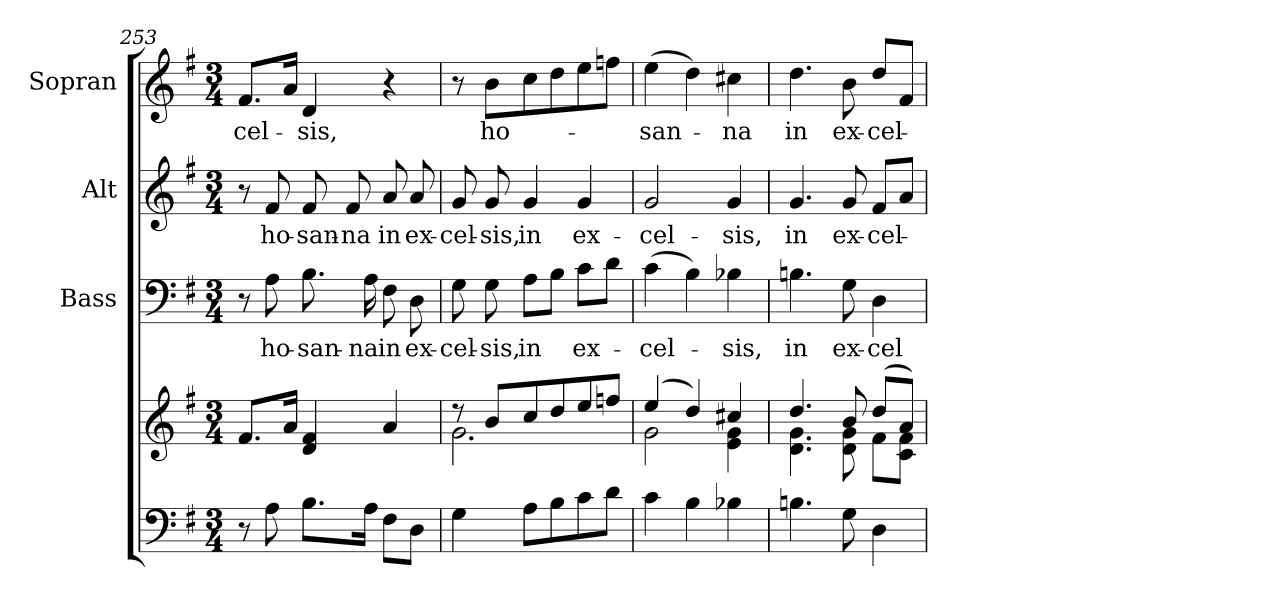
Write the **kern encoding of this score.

**kern	**kern	**kern	**text	**kern	**text	**kern	**text
*part4	*part4	*part3	*part3	*part2	*part2	*part1	*part1
*staff5	*staff4	*staff3	*staff3	*staff2	*staff2	*staff1	*staff1
*	*	*I"Bass	*	*I"Alt	*	*I"Sopran	*
*	*	*I'B.	*	*I'A.	*	*I'S.	*
*clefF4	*clefG2	*clefF4	*	*clefG2	*	*clefG2	*
*k[f#]	*k[f#]	*k[f#]	*	*k[f#]	*	*k[f#]	*
*G:	*G:	*G:	*	*G:	*	*G:	*
*M3/4	*M3/4	*M3/4	*	*M3/4	*	*M3/4	*
=253	=253	=253	=253	=253	=253	=253	=253
!	!	!	!	!	!	!	!LO:LY:b
8r	8.f#/L	8r	.	8r	.	8.f#/L	-cel-
!	!	!	!LO:LY:b	!	!LO:LY:b	!	!
8A\	.	8A\	ho-	8f#/	ho-	.	.
.	16a/Jk	.	.	.	.	16a/Jk	.
!	!	!	!LO:LY:b	!	!LO:LY:b	!	!LO:LY:b
8.B\L	4d/ 4f#/	8.B\	-san-	8f#/	-san-	4d/	-sis,
!	!	!	!	!	!LO:LY:b	!	!
.	.	.	.	8f#/	-na	.	.
!	!	!	!LO:LY:b	!	!	!	!
16A\Jk	.	16A\	-na	.	.	.	.
!	!	!	!LO:LY:b	!	!LO:LY:b	!	!
8F#\L	4a/	8F#\	in	8a/	in	4r	.
!	!	!	!LO:LY:b	!	!LO:LY:b	!	!
8D\J	.	8D\	ex-	8a/	ex-	.	.
=254	=254	=254	=254	=254	=254	=254	=254
*	*^	*	*	*	*	*	*
!	!	!	!	!LO:LY:b	!	!LO:LY:b	!	!
4G\	8rdd	2.g\	8G\	-cel-	8g/	-cel-	8r	.
!	!	!	!	!LO:LY:b	!	!LO:LY:b	!	!LO:LY:b
.	8b/L	.	8G\	-sis,	8g/	-sis,	8b\L	ho-
!	!	!	!	!LO:LY:b	!	!LO:LY:b	!	!
8A\L	8cc/	.	8A\L	in	4g/	in	8cc\	.
8B\	8dd/	.	8B\J	.	.	.	8dd\	.
!	!	!	!	!LO:LY:b	!	!LO:LY:b	!	!
8c\	8ee/	.	8c\L	ex-	4g/	ex-	8ee\	.
8d\J	8ffn/J	.	8d\J	.	.	.	8ffn\J	.
!!LO:LB:g=z
=255	=255	=255	=255	=255	=255	=255	=255	=255
!	!	!	!	!LO:LY:b	!	!LO:LY:b	!	!LO:LY:b
4c\	(4ee/	2g\	(>4c\	-cel-	2g/	-cel-	(>4ee\	-san-
4B\	4dd/)	.	4B\)	.	.	.	4dd\)	.
!	!	!	!	!LO:LY:b	!	!LO:LY:b	!	!LO:LY:b
4B-X\	4cc#X/	4e\ 4g\	4B-X\	-sis,	4g/	-sis,	4cc#X\	-na
=256	=256	=256	=256	=256	=256	=256	=256	=256
!	!	!	!	!LO:LY:b	!	!LO:LY:b	!	!LO:LY:b
4.Bn\	4.dd/	4.d\ 4.g\	4.Bn\	in	4.g/	in	4.dd\	in
!	!	!	!	!LO:LY:b	!	!LO:LY:b	!	!LO:LY:b
8G\	8b/	8d\ 8g\	8G\	ex-	8g/	ex-	8b\	ex-
!	!	!	!	!LO:LY:b	!	!LO:LY:b	!	!LO:LY:b
4D\	(>8dd/L	8f#\L	4D\	-cel-	8f#/L	-cel-	8dd/L	-cel-
.	8a/J)	8c\ 8f#\J	.	.	8a/J	.	8f#/J	.
*	*v	*v	*	*	*	*	*	*
=	=	=	=	=	=	=	=
*-	*-	*-	*-	*-	*-	*-	*-
